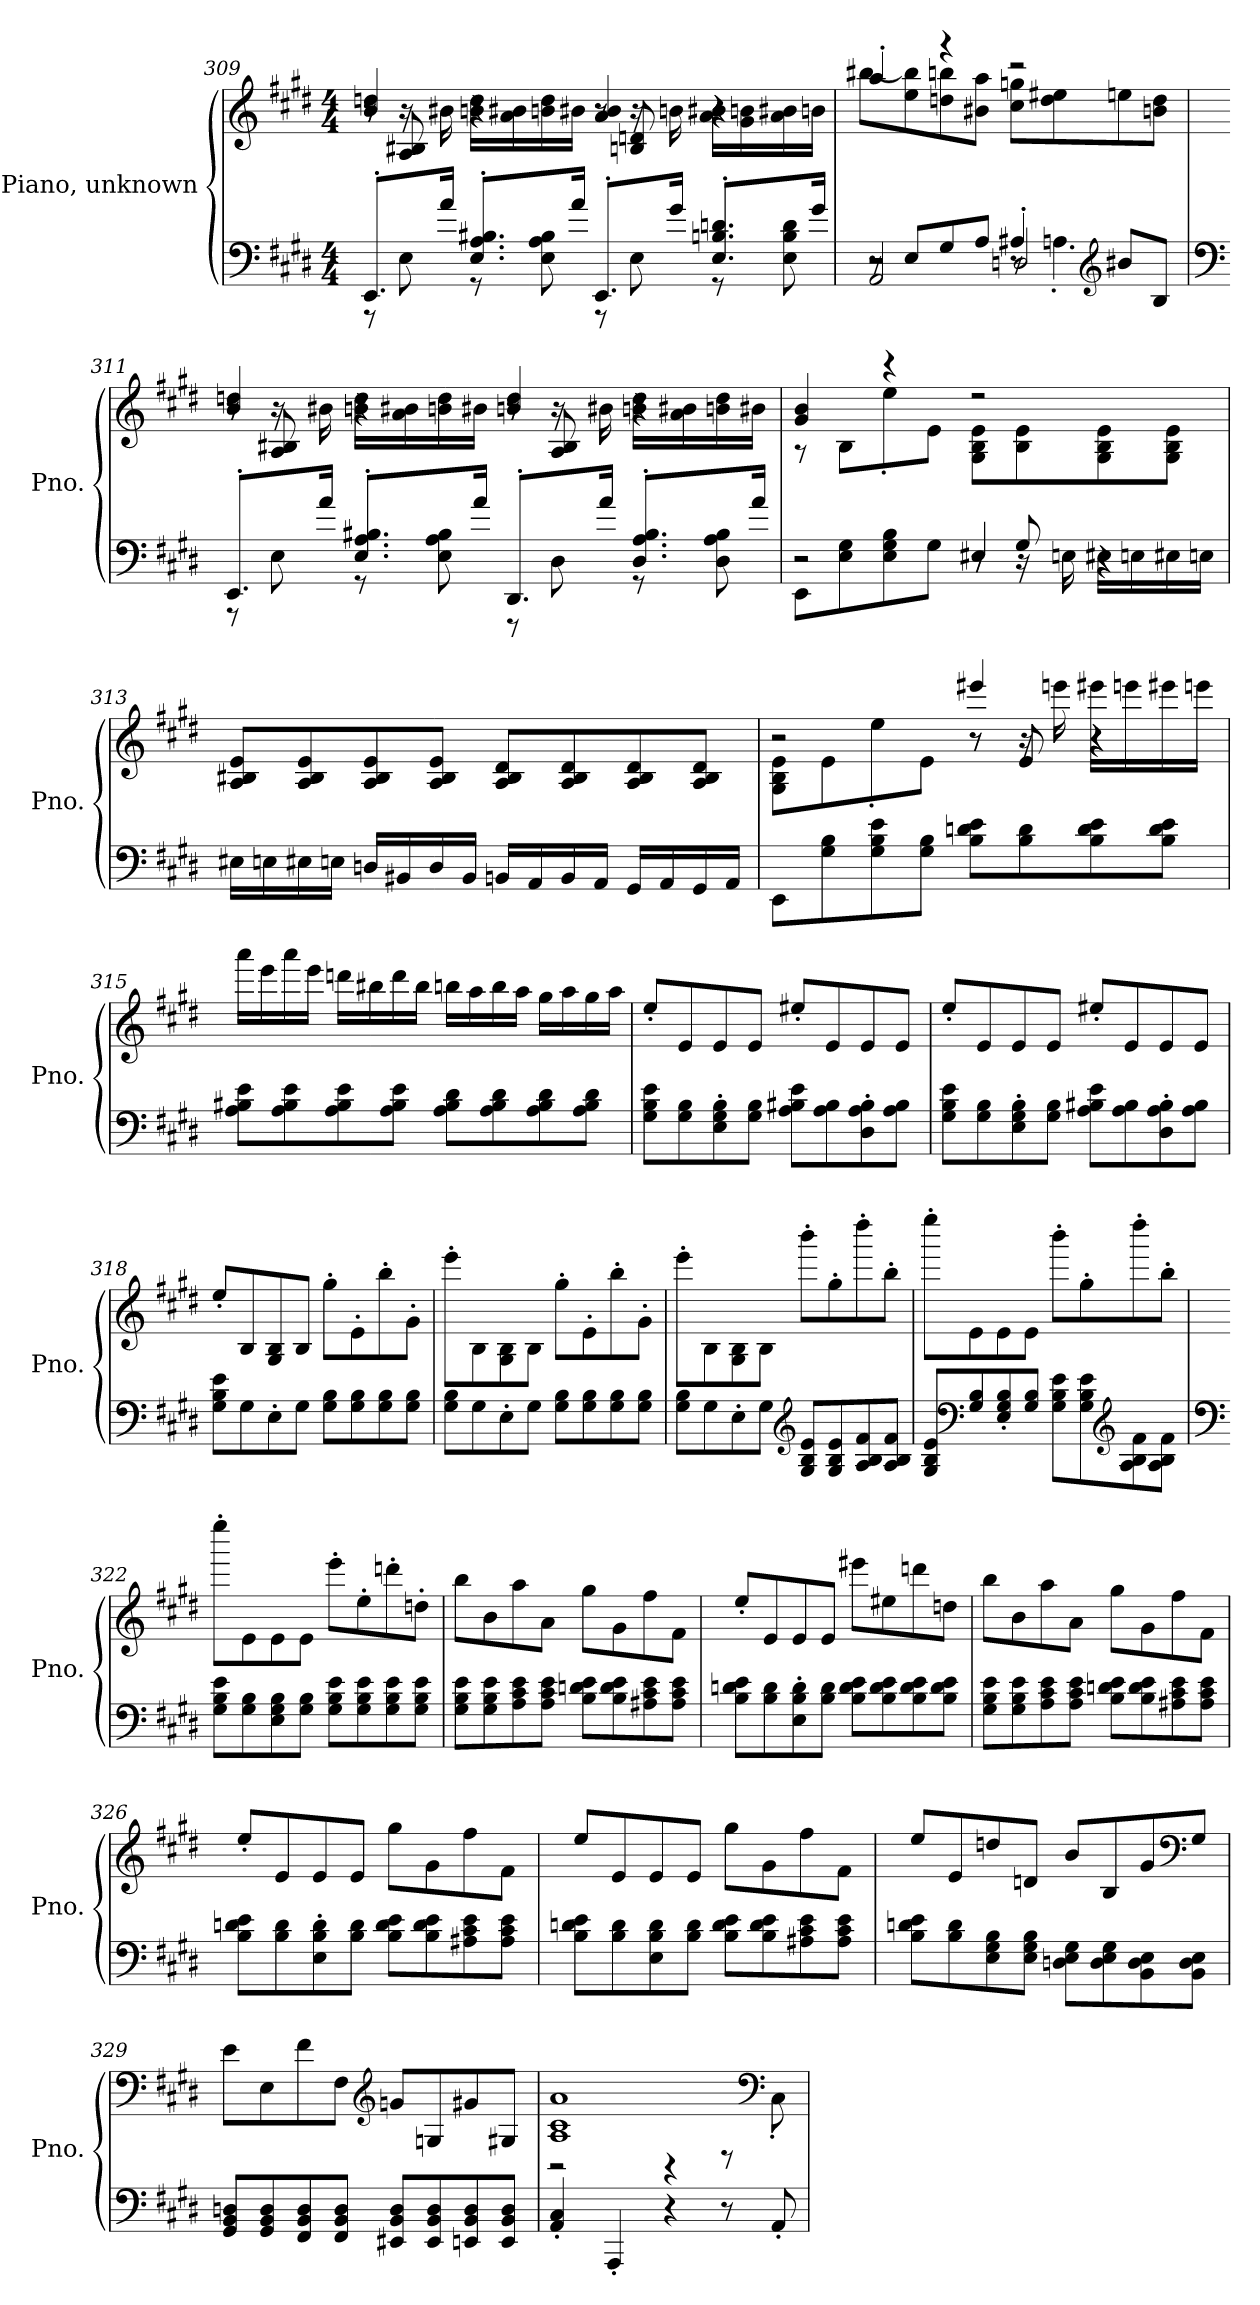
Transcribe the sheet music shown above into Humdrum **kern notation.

**kern	**kern
*part1	*part1
*staff2	*staff1
*I"Piano, unknown	*
*I'Pno.	*
!!LO:LB:g=z
*clefF4	*clefG2
*k[f#c#g#d#]	*k[f#c#g#d#]
*M4/4	*M4/4
=309	=309
*^	*^
*	*	*	*^
8.EE'/L	8r	4b/ 4ddn/	8r	8r
.	8E\	.	16r	8A/ 8B#X/
16a/Jk	.	.	16b#X\	.
8.E/' 8.A/' 8.B#X/'L	8r	4r	16bn\ 16dd\LL	4r
.	.	.	16a\ 16b#X\	.
.	8E\ 8A\ 8B#\	.	16bn\ 16dd\	.
16a/Jk	.	.	16b#X\JJ	.
8.EE'/L	8r	4a/ 4b#/	8r	8r
.	8E\	.	16r	8Bn/ 8dn/
16g#/Jk	.	.	16bn\	.
8.E/' 8.Bn/' 8.dn/'L	8r	4r	16a\ 16b#X\LL	4r
.	.	.	16g#\ 16bn\	.
.	8E\ 8B\ 8d\	.	16a\ 16b#X\	.
16g#/Jk	.	.	16bn\JJ	.
*	*	*	*v	*v
!!LO:PB:g=z
=310	=310	=310	=310
*	*^	*	*
8r	2r	2AA/	4aa'/	[8bb#X\L
8E/L	.	.	.	8ee\ 8bb#\]
8G#/	.	.	4r	8ddn\ 8bbn\
8A/J	.	.	.	8b#X\ 8aa\J
4A#X'/	8r	2Dn/	2r	8cc#\ 8ggn\L
.	4.An'\	.	.	8dd\ 8ee#X\
*clefG2	*	*	*	*
8b#X/L	.	.	.	8een\
8B/J	.	.	.	8bn\ 8dd\J
*v	*v	*v	*	*
*	*v	*v
!!LO:LB:g=z
=311	=311
*clefF4	*
*^	*^
*	*	*	*^
8.EE'/L	8r	4b/ 4ddn/	8r	8r
.	8E\	.	16r	8A/ 8B#X/
16a/Jk	.	.	16b#X\	.
8.E/' 8.A/' 8.B#X/'L	8r	4r	16bn\ 16dd\LL	4r
.	.	.	16a\ 16b#X\	.
.	8E\ 8A\ 8B#\	.	16bn\ 16dd\	.
16a/Jk	.	.	16b#X\JJ	.
8.DD#'/L	8r	4bn/ 4dd/	8r	8r
.	8D#\	.	16r	8A/ 8B#/
16a/Jk	.	.	16b#X\	.
8.D#/' 8.A/' 8.B#/'L	8r	4r	16bn\ 16dd\LL	4r
.	.	.	16a\ 16b#X\	.
.	8D#\ 8A\ 8B#\	.	16bn\ 16dd\	.
16a/Jk	.	.	16b#X\JJ	.
*	*	*	*v	*v
=312	=312	=312	=312
*	*^	*	*
2r	8EE\L	2r	4g#/ 4b/	8r
.	8E\ 8G#\	.	.	8B\L
.	8E\ 8G#\ 8B\	.	4r	8ee'\
.	8G#\J	.	.	8e\J
8r	8r	4E#X/	2r	8G#\ 8B\ 8e\L
8G#/	16r	.	.	8B\ 8e\
.	16En\	.	.	.
4r	16E#X\LL	4r	.	8G#\ 8B\ 8e\
.	16En\	.	.	.
.	16E#X\	.	.	8G#\ 8B\ 8e\J
.	16En\JJ	.	.	.
*v	*v	*v	*	*
*	*v	*v
!!LO:LB:g=z
=313	=313
16E#X\LL	8A/ 8B#X/ 8e/L
16En\	.
16E#X\	8A/ 8B#/ 8e/
16En\JJ	.
16Dn/LL	8A/ 8B#/ 8e/
16BB#X/	.
16D/	8A/ 8B#/ 8e/J
16BB#/JJ	.
16BBn/LL	8A/ 8B#/ 8d#/L
16AA/	.
16BB/	8A/ 8B#/ 8d#/
16AA/JJ	.
16GG#/LL	8A/ 8B#/ 8d#/
16AA/	.
16GG#/	8A/ 8B#/ 8d#/J
16AA/JJ	.
=314	=314
*	*^
*	*	*^
8EE\L	2r	8G#\ 8B\ 8e\L	2r
8G#\ 8B\	.	8e\	.
8G#\ 8B\ 8e\	.	8ee'\	.
8G#\ 8B\J	.	8e\J	.
8B\ 8dn\ 8e\L	4eee#X/	8r	8r
8B\ 8d\	.	16r	8e/
.	.	16eeen\	.
8B\ 8d\ 8e\	4r	16eee#X\LL	4r
.	.	16eeen\	.
8B\ 8d\ 8e\J	.	16eee#X\	.
.	.	16eeen\JJ	.
*	*v	*v	*v
!!LO:LB:g=z
=315	=315
8A\ 8B#X\ 8e\L	16aaa\LL
.	16eee\
8A\ 8B#\ 8e\	16aaa\
.	16eee\JJ
8A\ 8B#\ 8e\	16dddn\LL
.	16bb#X\
8A\ 8B#\ 8e\J	16ddd\
.	16bb#\JJ
8A\ 8B#\ 8d#\L	16bbn\LL
.	16aa\
8A\ 8B#\ 8d#\	16bb\
.	16aa\JJ
8A\ 8B#\ 8d#\	16gg#\LL
.	16aa\
8A\ 8B#\ 8d#\J	16gg#\
.	16aa\JJ
=316	=316
8G#\ 8B\ 8e\L	8ee'/L
8G#\ 8B\	8e/
8E\' 8G#\' 8B\'	8e/
8G#\ 8B\J	8e/J
8A\ 8B#X\ 8e\L	8ee#X'/L
8A\ 8B#\	8e/
8D#\' 8A\' 8B#\'	8e/
8A\ 8B#\J	8e/J
!!LO:LB:g=z
=317	=317
8G#\ 8B\ 8e\L	8ee'/L
8G#\ 8B\	8e/
8E\' 8G#\' 8B\'	8e/
8G#\ 8B\J	8e/J
8A\ 8B#X\ 8e\L	8ee#X'/L
8A\ 8B#\	8e/
8D#\' 8A\' 8B#\'	8e/
8A\ 8B#\J	8e/J
=318	=318
8G#\ 8B\ 8e\L	8ee'/L
8G#\	8B/
8E'\	8G#/ 8B/
8G#\J	8B/J
8G#\ 8B\L	8gg#'\L
8G#\ 8B\	8e'\
8G#\ 8B\	8bb'\
8G#\ 8B\J	8g#'\J
=319	=319
8G#\ 8B\L	8eee'\L
8G#\	8B\
8E'\	8G#\ 8B\
8G#\J	8B\J
8G#\ 8B\L	8gg#'\L
8G#\ 8B\	8e'\
8G#\ 8B\	8bb'\
8G#\ 8B\J	8g#'\J
!!LO:LB:g=z
=320	=320
8G#\ 8B\L	8eee'\L
8G#\	8B\
8E'\	8G#\ 8B\
8G#\J	8B\J
*clefG2	*
8G#/ 8B/ 8e/L	8bbb'\L
8G#/ 8B/ 8e/	8gg#'\
8A/ 8B/ 8f#/	8dddd#'\
8A/ 8B/ 8f#/J	8bb'\J
=321	=321
8G#/ 8B/ 8e/L	8eeee'\L
*clefF4	*
8G#/ 8B/	8e\
8E/' 8G#/' 8B/'	8e\
8G#/ 8B/J	8e\J
8G#\ 8B\ 8e\L	8bbb'\L
8G#\ 8B\ 8e\	8gg#'\
*clefG2	*
8A\ 8B\ 8f#\	8dddd#'\
8A\ 8B\ 8f#\J	8bb'\J
=322	=322
*clefF4	*
8G#\ 8B\ 8e\L	8eeee'\L
8G#\ 8B\	8e\
8E\ 8G#\ 8B\	8e\
8G#\ 8B\J	8e\J
8G#\ 8B\ 8e\L	8eee'\L
8G#\ 8B\ 8e\	8ee'\
8G#\ 8B\ 8e\	8dddn'\
8G#\ 8B\ 8e\J	8ddn'\J
!!LO:PB:g=z
=323	=323
8G#\ 8B\ 8e\L	8bb\L
8G#\ 8B\ 8e\	8b\
8A\ 8c#\ 8e\	8aa\
8A\ 8c#\ 8e\J	8a\J
8B\ 8dn\ 8e\L	8gg#\L
8B\ 8d\ 8e\	8g#\
8A#X\ 8c#\ 8e\	8ff#\
8A#\ 8c#\ 8e\J	8f#\J
=324	=324
8B\ 8dn\ 8e\L	8ee'/L
8B\ 8d\	8e/
8E\' 8B\' 8d\'	8e/
8B\ 8d\J	8e/J
8B\ 8d\ 8e\L	8eee#X\L
8B\ 8d\ 8e\	8ee#X\
8B\ 8d\ 8e\	8dddn\
8B\ 8d\ 8e\J	8ddn\J
=325	=325
8G#\ 8B\ 8e\L	8bb\L
8G#\ 8B\ 8e\	8b\
8A\ 8c#\ 8e\	8aa\
8A\ 8c#\ 8e\J	8a\J
8B\ 8dn\ 8e\L	8gg#\L
8B\ 8d\ 8e\	8g#\
8A#X\ 8c#\ 8e\	8ff#\
8A#\ 8c#\ 8e\J	8f#\J
!!LO:LB:g=z
=326	=326
8B\ 8dn\ 8e\L	8ee'/L
8B\ 8d\	8e/
8E\' 8B\' 8d\'	8e/
8B\ 8d\J	8e/J
8B\ 8d\ 8e\L	8gg#\L
8B\ 8d\ 8e\	8g#\
8A#X\ 8c#\ 8e\	8ff#\
8A#\ 8c#\ 8e\J	8f#\J
=327	=327
8B\ 8dn\ 8e\L	8ee/L
8B\ 8d\	8e/
8E\ 8B\ 8d\	8e/
8B\ 8d\J	8e/J
8B\ 8d\ 8e\L	8gg#\L
8B\ 8d\ 8e\	8g#\
8A#X\ 8c#\ 8e\	8ff#\
8A#\ 8c#\ 8e\J	8f#\J
=328	=328
8B\ 8dn\ 8e\L	8ee/L
8B\ 8d\	8e/
8E\ 8G#\ 8B\	8ddn/
8E\ 8G#\ 8B\J	8dn/J
8Dn\ 8E\ 8G#\L	8b/L
8D\ 8E\ 8G#\	8B/
8BB\ 8D\ 8E\	8g#/
*	*clefF4
8BB\ 8D\ 8E\J	8G#/J
!!LO:LB:g=z
=329	=329
8GG#/ 8BB/ 8Dn/L	8e\L
8GG#/ 8BB/ 8D/	8E\
8FF#/ 8BB/ 8D/	8f#\
8FF#/ 8BB/ 8D/J	8F#\J
*	*clefG2
8EE#X/ 8BB/ 8D/L	8gn/L
8EE#/ 8BB/ 8D/	8Gn/
8EEn/ 8BB/ 8D/	8g#X/
8EE/ 8BB/ 8D/J	8G#X/J
=330	=330
*	*^
4AA/' 4C#/'	1A 1c# 1a	2r
4AAA'/	.	.
4r	.	4r
8r	.	8r
*	*clefF4	*
8AA'/	.	8C#'\
*	*v	*v
=	=
*-	*-
